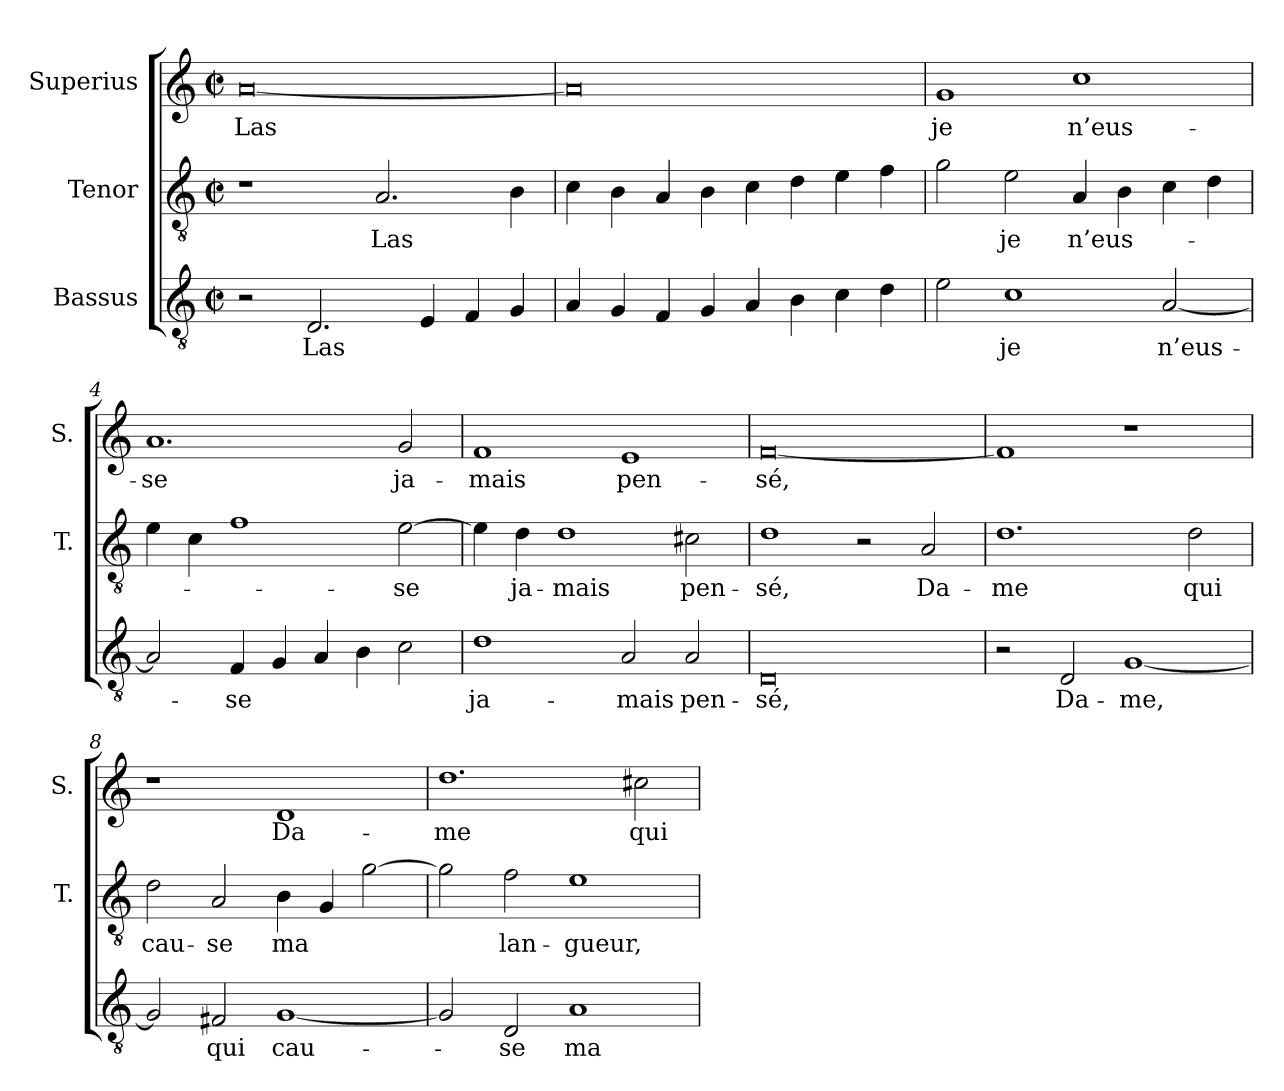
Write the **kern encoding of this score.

**kern	**text	**kern	**text	**kern	**text
*part3	*part3	*part2	*part2	*part1	*part1
*staff3	*staff3	*staff2	*staff2	*staff1	*staff1
*I"Bassus	*	*I"Tenor	*	*I"Superius	*
*	*	*I'T.	*	*I'S.	*
*clefGv2	*	*clefGv2	*	*clefG2	*
*k[]	*	*k[]	*	*k[]	*
*C:	*	*C:	*	*C:	*
*M2/2	*	*M2/2	*	*M2/2	*
*met(c|)	*	*met(c|)	*	*met(c|)	*
=1	=1	=1	=1	=1	=1
2r	.	1r	.	[0a/	Las
2.D/	Las	.	.	.	.
.	.	2.A/	Las	.	.
4E/	.	.	.	.	.
4F/	.	.	.	.	.
4G/	.	4B\	.	.	.
=2	=2	=2	=2	=2	=2
4A/	.	4c\	.	0a/]	.
4G/	.	4B\	.	.	.
4F/	.	4A/	.	.	.
4G/	.	4B\	.	.	.
4A/	.	4c\	.	.	.
4B\	.	4d\	.	.	.
4c\	.	4e\	.	.	.
4d\	.	4f\	.	.	.
=3	=3	=3	=3	=3	=3
2e\	.	2g\	.	1g/	je
1c\	je	2e\	je	.	.
.	.	4A/	n’eus-	1cc\	n’eus-
.	.	4B\	.	.	.
[2A/	n’eus-	4c\	.	.	.
.	.	4d\	.	.	.
=4	=4	=4	=4	=4	=4
2A/]	.	4e\	.	1.a/	-se
.	.	4c\	.	.	.
4F/	-se	1f\	.	.	.
4G/	.	.	.	.	.
4A/	.	.	.	.	.
4B\	.	.	.	.	.
2c\	.	[2e\	-se	2g/	ja-
=5	=5	=5	=5	=5	=5
1d\	ja-	4e\]	.	1f/	-mais
.	.	4d\	ja-	.	.
.	.	1d\	-mais	.	.
2A/	-mais	.	.	1e/	pen-
2A/	pen-	2c#X\	pen-	.	.
!!LO:LB:g=z
=6	=6	=6	=6	=6	=6
0D/	-sé,	1d\	-sé,	[0f/	-sé,
.	.	2r	.	.	.
.	.	2A/	Da-	.	.
=7	=7	=7	=7	=7	=7
2r	.	1.d\	-me	1f/]	.
2D/	Da-	.	.	.	.
[1G/	-me,	.	.	1r	.
.	.	2d\	qui	.	.
=8	=8	=8	=8	=8	=8
2G/]	.	2d\	cau-	1r	.
2F#X/	qui	2A/	-se	.	.
[1G/	cau-	4B\	ma	1d/	Da-
.	.	4G/	.	.	.
.	.	[2g\	.	.	.
=9	=9	=9	=9	=9	=9
2G/]	.	2g\]	.	1.dd\	-me
2D/	-se	2f\	lan-	.	.
1A/	ma	1e\	-gueur,	.	.
.	.	.	.	2cc#X\	qui
=	=	=	=	=	=
*-	*-	*-	*-	*-	*-
